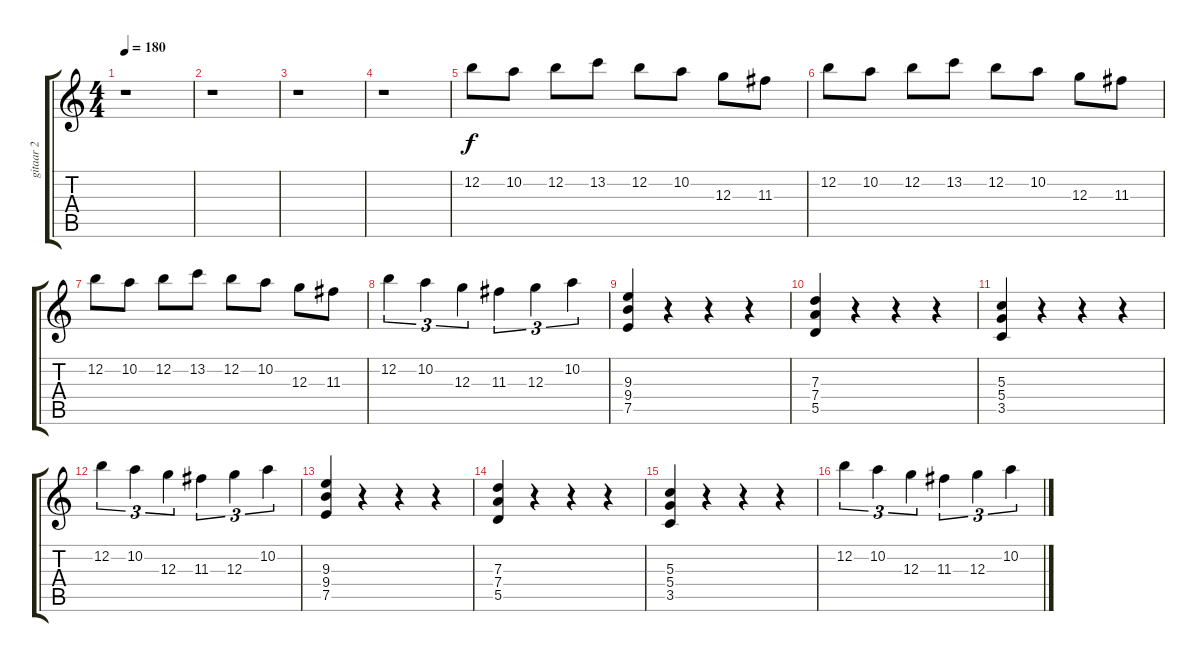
\track ("gitaar 2" "gitaar 2") {instrument overdrivenguitar}
\staff {score tabs}
\tuning (E4 B3 G3 D3 A2 E2) {hide}
\ts (4 4)
\tempo 180
\clef g2
\ks c
r.1{dy f instrument overdrivenguitar} |
r.1 |
r.1 |
r.1 |
12.2.8 10.2.8 12.2.8 13.2.8 12.2.8 10.2.8 12.3.8 11.3.8 |
12.2.8 10.2.8 12.2.8 13.2.8 12.2.8 10.2.8 12.3.8 11.3.8 |
12.2.8 10.2.8 12.2.8 13.2.8 12.2.8 10.2.8 12.3.8 11.3.8 |
12.2.4{tu (3 2)} 10.2.4{tu (3 2)} 12.3.4{tu (3 2)} 11.3.4{tu (3 2)} 12.3.4{tu (3 2)} 10.2.4{tu (3 2)} |
(9.3 9.4 7.5).4 r.4 r.4 r.4 |
(7.3 7.4 5.5).4 r.4 r.4 r.4 |
(5.3 5.4 3.5).4 r.4 r.4 r.4 |
12.2.4{tu (3 2)} 10.2.4{tu (3 2)} 12.3.4{tu (3 2)} 11.3.4{tu (3 2)} 12.3.4{tu (3 2)} 10.2.4{tu (3 2)} |
(9.3 9.4 7.5).4 r.4 r.4 r.4 |
(7.3 7.4 5.5).4 r.4 r.4 r.4 |
(5.3 5.4 3.5).4 r.4 r.4 r.4 |
12.2.4{tu (3 2)} 10.2.4{tu (3 2)} 12.3.4{tu (3 2)} 11.3.4{tu (3 2)} 12.3.4{tu (3 2)} 10.2.4{tu (3 2)}
